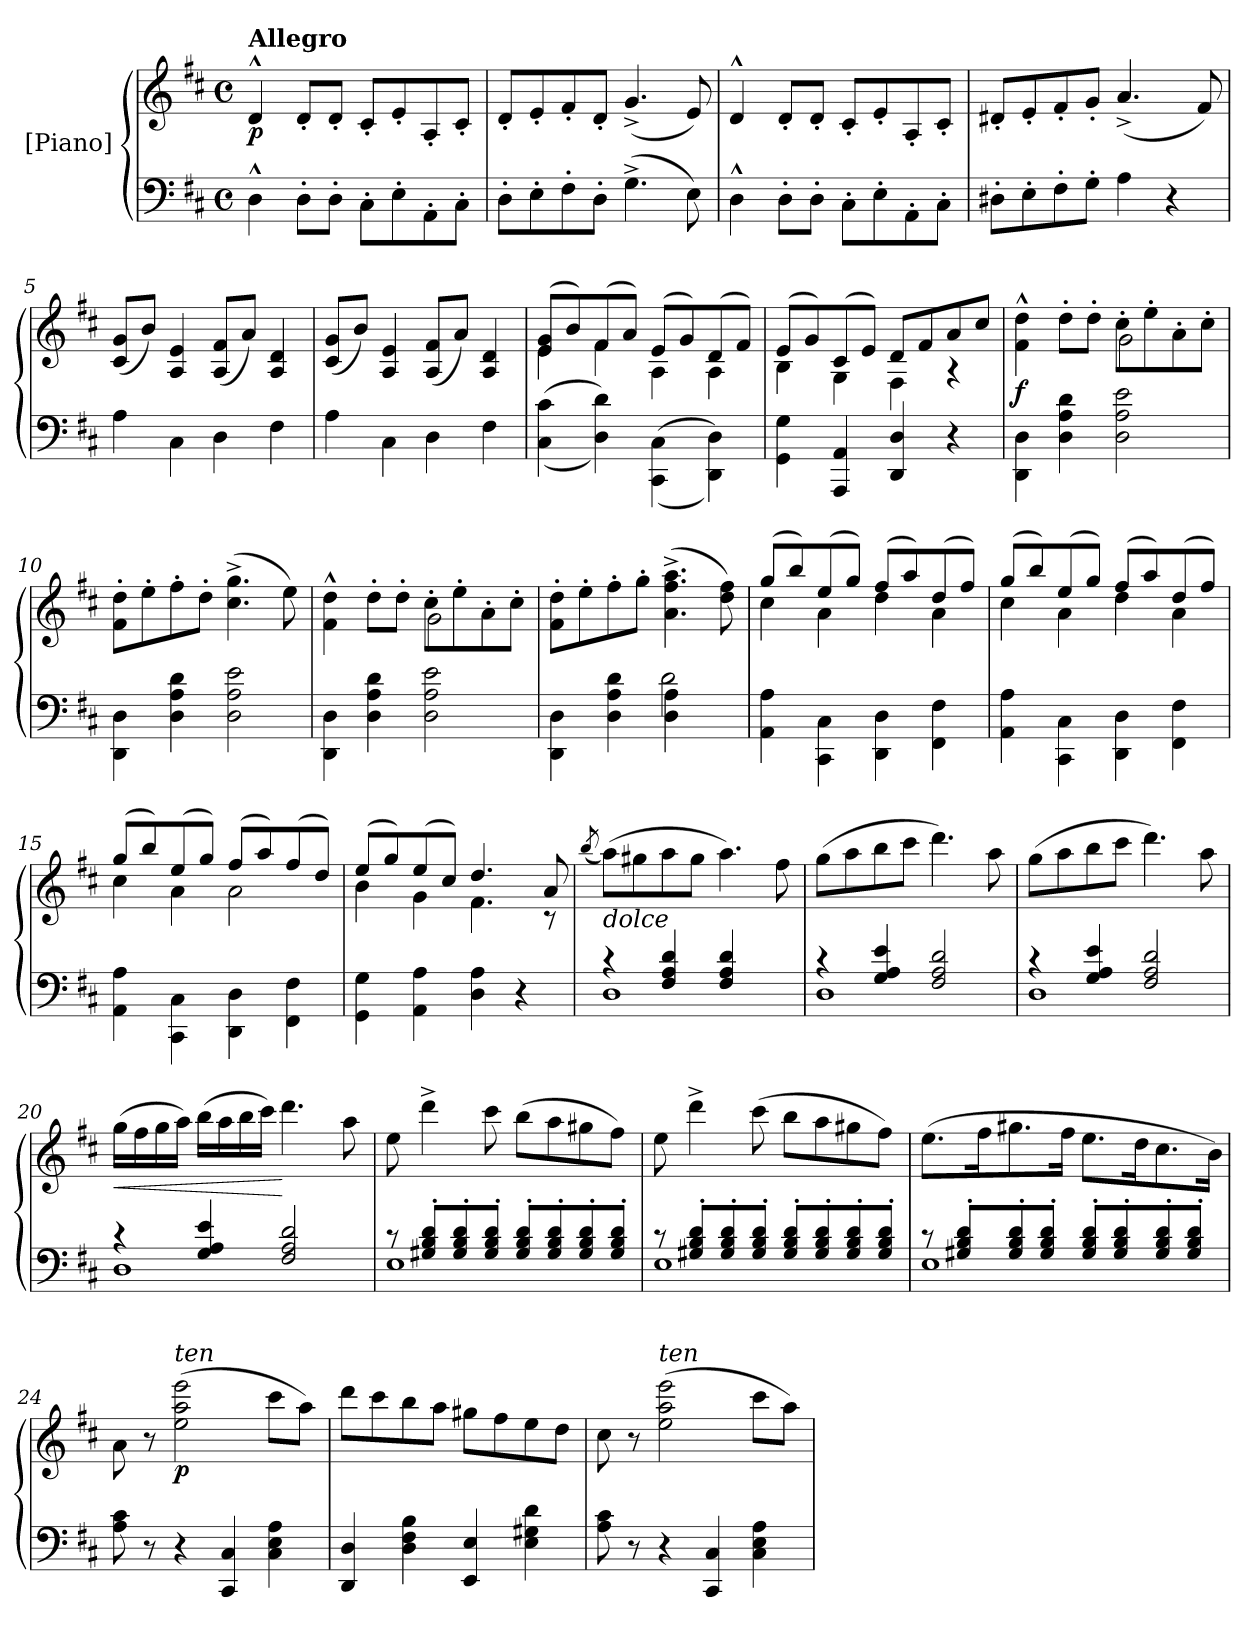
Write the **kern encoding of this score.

**kern	**kern	**dynam
*part2	*part1	*part1
*staff2	*staff1	*staff1
*I"[Piano]	*I"[Piano]	*
*clefF4	*clefG2	*
*k[f#c#]	*k[f#c#]	*
*D:	*D:	*
*M4/4	*M4/4	*
*met(c)	*met(c)	*
=1	=1	=1
!	!LO:TX:a:B:t=Allegro	!
4D^^\	4d^^</	p
8D'\L	8d'/L	.
8D'\J	8d'/J	.
8C#'\L	8c#'/L	.
8E'\	8e'/	.
8AA'\	8A'/	.
8C#'\J	8c#'/J	.
=2	=2	=2
8D'\L	8d'/L	.
8E'\	8e'/	.
8F#'\	8f#'/	.
8D'\J	8d'/J	.
(>4.G^\	(4.g^/	.
8E\)	8e/)	.
=3	=3	=3
4D^^\	4d^^</	.
8D'\L	8d'/L	.
8D'\J	8d'/J	.
8C#'\L	8c#'/L	.
8E'\	8e'/	.
8AA'\	8A'/	.
8C#'\J	8c#'/J	.
=4	=4	=4
8D#X'\L	8d#X'/L	.
8E'\	8e'/	.
8F#'\	8f#'/	.
8G'\J	8g'/J	.
4A\	(4.a^/	.
4r	.	.
.	8f#/)	.
=5	=5	=5
4A\	(8c#/ 8g/L	.
.	8b/J)	.
4C#\	4A/ 4e/	.
4D\	(8A/ 8f#/L	.
.	8a/J)	.
4F#\	4A/ 4d/	.
=6	=6	=6
4A\	(8c#/ 8g/L	.
.	8b/J)	.
4C#\	4A/ 4e/	.
4D\	(8A/ 8f#/L	.
.	8a/J)	.
4F#\	4A/ 4d/	.
=7	=7	=7
*	*^	*
(>(>4C#\ 4c#\	(<8e/ 8g/L	4e\	.
.	8b/)	.	.
4D\ 4d\))	(<8f#/	4f#\	.
.	8a/J)	.	.
(<(<4CC#\ 4C#\	(<8e/L	4A\	.
.	8g/)	.	.
4DD\ 4D\))	(<8d/	4A\	.
.	8f#/J)	.	.
=8	=8	=8	=8
4GG\ 4G\	(<8e/L	4B\	.
.	8g/)	.	.
4AAA/ 4AA/	(<8c#/	4G\	.
.	8e/J)	.	.
4DD/ 4D/	8d/L	4F#\	.
.	8f#/	.	.
4r	8a/	4r	.
.	8cc#/J	.	.
=9	=9	=9	=9
4DD\ 4D\	4f#^^\ 4dd^^\	2ryy	f
4D\ 4A\ 4d\	8dd'\L	.	.
.	8dd'\J	.	.
2D\ 2A\ 2e\	8cc#'\L	2g\	.
.	8ee'\	.	.
.	8a'\	.	.
.	8cc#'\J	.	.
*	*v	*v	*
=10	=10	=10
4DD\ 4D\	8f#'\ 8dd'\L	.
.	8ee'\	.
4D\ 4A\ 4d\	8ff#'\	.
.	8dd'\J	.
2D\ 2A\ 2e\	(4.cc#^\ 4.gg^\	.
.	8ee\)	.
=11	=11	=11
*	*^	*
4DD\ 4D\	4f#^^\ 4dd^^\	2ryy	.
4D\ 4A\ 4d\	8dd'\L	.	.
.	8dd'\J	.	.
2D\ 2A\ 2e\	8cc#'\L	2g\	.
.	8ee'\	.	.
.	8a'\	.	.
.	8cc#'\J	.	.
*	*v	*v	*
=12	=12	=12
*^	*	*
4DD\ 4D\	2ryy	8f#'\ 8dd'\L	.
.	.	8ee'\	.
4D\ 4A\ 4d\	.	8ff#'\	.
.	.	8gg'\J	.
!LO:N:vis=4	!	!	!
2D\ 2A\	2d	(4.a^\ 4.ff#^\ 4.aa^\	.
.	.	8dd\ 8ff#\)	.
*v	*v	*	*
=13	=13	=13
*	*^	*
4AA\ 4A\	(<8gg/L	4cc#\	.
.	8bb/)	.	.
4CC#\ 4C#\	(<8ee/	4a\	.
.	8gg/J)	.	.
4DD\ 4D\	(<8ff#/L	4dd\	.
.	8aa/)	.	.
4FF#\ 4F#\	(<8dd/	4a\	.
.	8ff#/J)	.	.
=14	=14	=14	=14
4AA\ 4A\	(<8gg/L	4cc#\	.
.	8bb/)	.	.
4CC#\ 4C#\	(<8ee/	4a\	.
.	8gg/J)	.	.
4DD\ 4D\	(<8ff#/L	4dd\	.
.	8aa/)	.	.
4FF#\ 4F#\	(<8dd/	4a\	.
.	8ff#/J)	.	.
=15	=15	=15	=15
4AA\ 4A\	(<8gg/L	4cc#\	.
.	8bb/)	.	.
4CC#\ 4C#\	(<8ee/	4a\	.
.	8gg/J)	.	.
4DD\ 4D\	(<8ff#/L	2a\	.
.	8aa/)	.	.
4FF#\ 4F#\	(<8ff#/	.	.
.	8dd/J)	.	.
=16	=16	=16	=16
4GG\ 4G\	(<8ee/L	4b\	.
.	8gg/)	.	.
4AA\ 4A\	(<8ee/	4g\	.
.	8cc#/J)	.	.
4D\ 4A\	4.dd/	4.f#\	.
4r	.	.	.
.	8a/	8r	.
*	*v	*v	*
=17	=17	=17
.	(8qbb/	.
*^	*	*
!	!	!LO:TX:b:i:t=dolce	!
4r	1D	(8aa\L)	.
.	.	8gg#X\	.
4F#/ 4A/ 4d/	.	8aa\	.
.	.	8gg#\J	.
!LO:N:vis=4	!	!	!
2F#/ 2A/ 2d/	.	4.aa\)	.
.	.	8ff#\	.
=18	=18	=18	=18
4r	1D	(8gg\L	.
.	.	8aa\	.
4G/ 4A/ 4e/	.	8bb\	.
.	.	8ccc#\J	.
2F#/ 2A/ 2d/	.	4.ddd\)	.
.	.	8aa\	.
=19	=19	=19	=19
4r	1D	(8gg\L	.
.	.	8aa\	.
4G/ 4A/ 4e/	.	8bb\	.
.	.	8ccc#\J	.
2F#/ 2A/ 2d/	.	4.ddd\)	.
.	.	8aa\	.
=20	=20	=20	=20
!	!	!	!LO:HP:b
4r	1D	(16gg\LL	<
.	.	16ff#\	.
.	.	16gg\	.
.	.	16aa\JJ)	.
4G/ 4A/ 4e/	.	(16bb\LL	.
.	.	16aa\	.
.	.	16bb\	.
.	.	16ccc#\JJ)	.
2F#/ 2A/ 2d/	.	4.ddd\	[
.	.	8aa\	.
=21	=21	=21	=21
8r	1E	8ee\	.
8G#X'</ 8B'</ 8d'</L	.	4ddd^\	.
8G#'</ 8B'</ 8d'</	.	.	.
8G#'</ 8B'</ 8d'</J	.	8ccc#\	.
8G#'</ 8B'</ 8d'</L	.	(8bb\L	.
8G#'</ 8B'</ 8d'</	.	8aa\	.
8G#'</ 8B'</ 8d'</	.	8gg#X\	.
8G#'</ 8B'</ 8d'</J	.	8ff#\J)	.
=22	=22	=22	=22
8r	1E	8ee\	.
8G#X'</ 8B'</ 8d'</L	.	4ddd^\	.
8G#'</ 8B'</ 8d'</	.	.	.
8G#'</ 8B'</ 8d'</J	.	(8ccc#\	.
8G#'</ 8B'</ 8d'</L	.	8bb\L	.
8G#'</ 8B'</ 8d'</	.	8aa\	.
8G#'</ 8B'</ 8d'</	.	8gg#X\	.
8G#'</ 8B'</ 8d'</J	.	8ff#\J)	.
=23	=23	=23	=23
8r	1E	(8.ee\L	.
8G#X'</ 8B'</ 8d'</L	.	.	.
.	.	16ff#\K	.
8G#'</ 8B'</ 8d'</	.	8.gg#X\	.
8G#'</ 8B'</ 8d'</J	.	.	.
.	.	16ff#\Jk	.
8G#'</ 8B'</ 8d'</L	.	8.ee\L	.
8G#'</ 8B'</ 8d'</	.	.	.
.	.	16dd\K	.
8G#'</ 8B'</ 8d'</	.	8.cc#\	.
8G#'</ 8B'</ 8d'</J	.	.	.
.	.	16b\Jk)	.
*v	*v	*	*
=24	=24	=24
8A\ 8c#\	8a\	.
8r	8r	.
!	!LO:TX:a:i:t=ten	!
4r	(2ee\ 2aa\ 2eee\	p
4CC#/ 4C#/	.	.
4C#\ 4E\ 4A\	8ccc#\L	.
.	8aa\J)	.
=25	=25	=25
4DD/ 4D/	8ddd\L	.
.	8ccc#\	.
4D\ 4F#\ 4B\	8bb\	.
.	8aa\J	.
4EE/ 4E/	8gg#X\L	.
.	8ff#\	.
4E\ 4G#X\ 4d\	8ee\	.
.	8dd\J	.
=26	=26	=26
8A\ 8c#\	8cc#\	.
8r	8r	.
!	!LO:TX:a:i:t=ten	!
4r	(2ee\ 2aa\ 2eee\	.
4CC#/ 4C#/	.	.
4C#\ 4E\ 4A\	8ccc#\L	.
.	8aa\J)	.
=	=	=
*-	*-	*-
